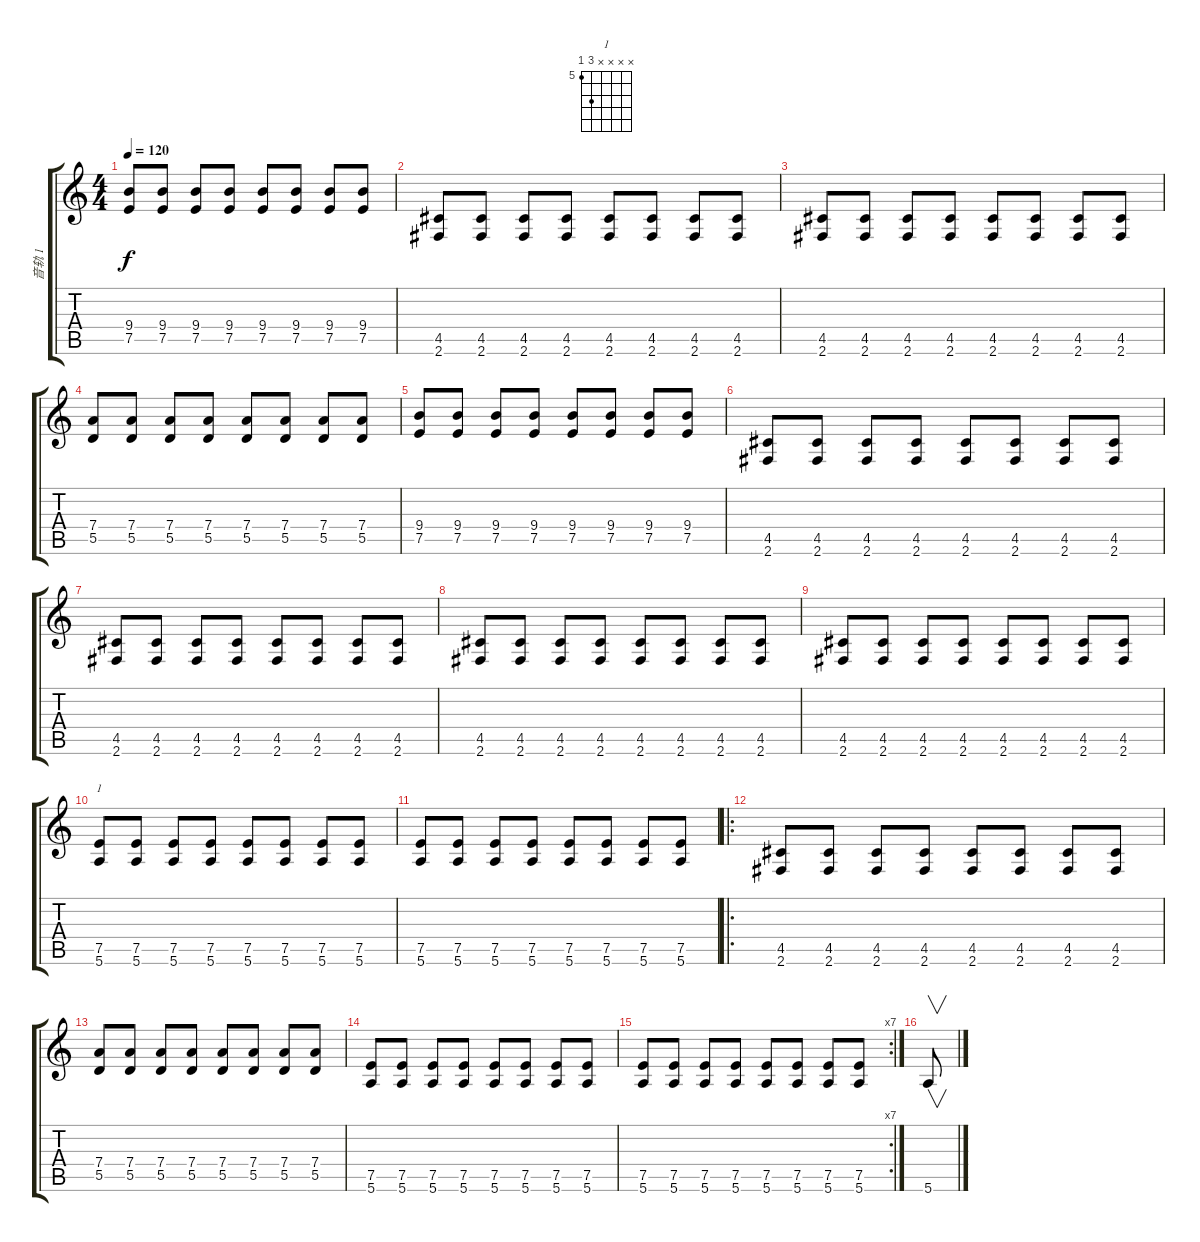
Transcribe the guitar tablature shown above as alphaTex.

\track ("音轨 1" "音轨 1") {instrument distortionguitar}
\staff {score tabs}
\tuning (E4 B3 G3 D3 A2 E2) {hide}
\chord ("1" x x x x 7 5) {firstfret 5}
\ts (4 4)
\tempo 120
\clef g2
\ks c
(9.4 7.5).8{dy f} (9.4 7.5).8 (9.4 7.5).8 (9.4 7.5).8 (9.4 7.5).8 (9.4 7.5).8 (9.4 7.5).8 (9.4 7.5).8 |
(4.5 2.6).8 (4.5 2.6).8 (4.5 2.6).8 (4.5 2.6).8 (4.5 2.6).8 (4.5 2.6).8 (4.5 2.6).8 (4.5 2.6).8 |
(4.5 2.6).8 (4.5 2.6).8 (4.5 2.6).8 (4.5 2.6).8 (4.5 2.6).8 (4.5 2.6).8 (4.5 2.6).8 (4.5 2.6).8 |
(7.4 5.5).8 (7.4 5.5).8 (7.4 5.5).8 (7.4 5.5).8 (7.4 5.5).8 (7.4 5.5).8 (7.4 5.5).8 (7.4 5.5).8 |
(9.4 7.5).8 (9.4 7.5).8 (9.4 7.5).8 (9.4 7.5).8 (9.4 7.5).8 (9.4 7.5).8 (9.4 7.5).8 (9.4 7.5).8 |
(4.5 2.6).8 (4.5 2.6).8 (4.5 2.6).8 (4.5 2.6).8 (4.5 2.6).8 (4.5 2.6).8 (4.5 2.6).8 (4.5 2.6).8 |
(4.5 2.6).8 (4.5 2.6).8 (4.5 2.6).8 (4.5 2.6).8 (4.5 2.6).8 (4.5 2.6).8 (4.5 2.6).8 (4.5 2.6).8 |
(4.5 2.6).8 (4.5 2.6).8 (4.5 2.6).8 (4.5 2.6).8 (4.5 2.6).8 (4.5 2.6).8 (4.5 2.6).8 (4.5 2.6).8 |
(4.5 2.6).8 (4.5 2.6).8 (4.5 2.6).8 (4.5 2.6).8 (4.5 2.6).8 (4.5 2.6).8 (4.5 2.6).8 (4.5 2.6).8 |
(7.5 5.6).8{ch "1"} (7.5 5.6).8 (7.5 5.6).8 (7.5 5.6).8 (7.5 5.6).8 (7.5 5.6).8 (7.5 5.6).8 (7.5 5.6).8 |
(7.5 5.6).8 (7.5 5.6).8 (7.5 5.6).8 (7.5 5.6).8 (7.5 5.6).8 (7.5 5.6).8 (7.5 5.6).8 (7.5 5.6).8 |
\ro
(4.5 2.6).8 (4.5 2.6).8 (4.5 2.6).8 (4.5 2.6).8 (4.5 2.6).8 (4.5 2.6).8 (4.5 2.6).8 (4.5 2.6).8 |
(7.4 5.5).8 (7.4 5.5).8 (7.4 5.5).8 (7.4 5.5).8 (7.4 5.5).8 (7.4 5.5).8 (7.4 5.5).8 (7.4 5.5).8 |
(7.5 5.6).8 (7.5 5.6).8 (7.5 5.6).8 (7.5 5.6).8 (7.5 5.6).8 (7.5 5.6).8 (7.5 5.6).8 (7.5 5.6).8 |
\rc 7
(7.5 5.6).8 (7.5 5.6).8 (7.5 5.6).8 (7.5 5.6).8 (7.5 5.6).8 (7.5 5.6).8 (7.5 5.6).8 (7.5 5.6).8 |
5.6.8{v}
